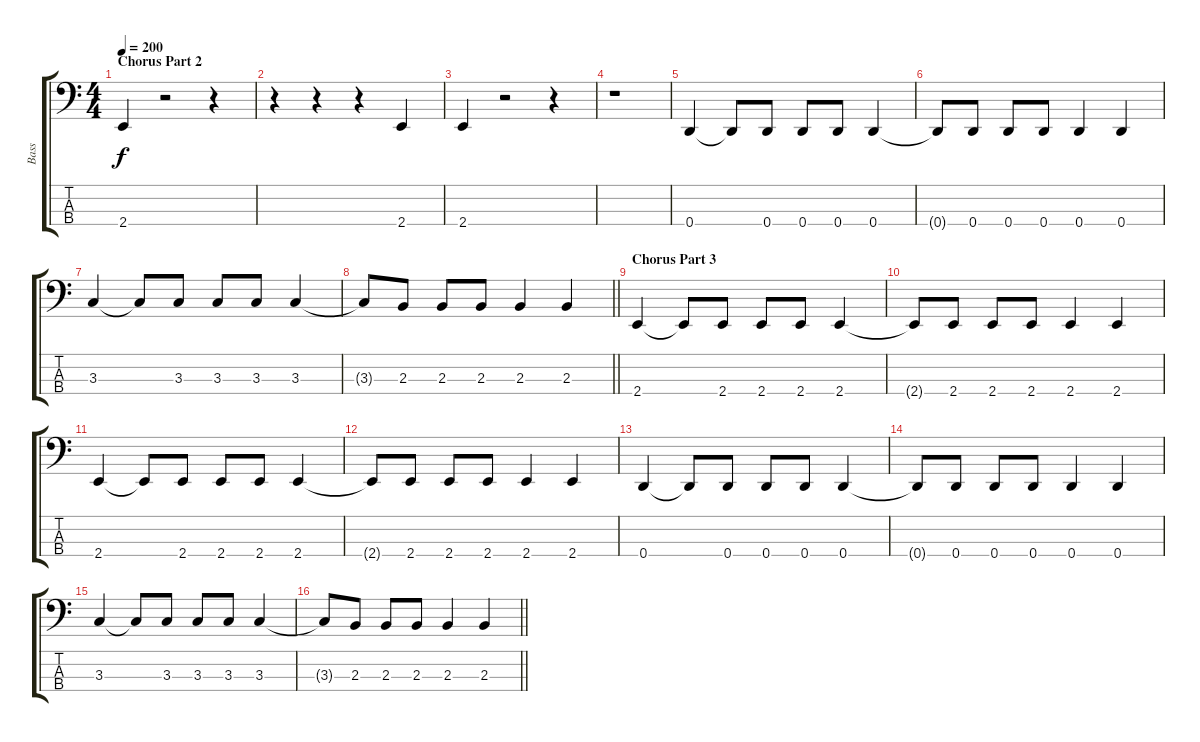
\track ("Bass" "Bass") {instrument electricbasspick}
\staff {score tabs}
\tuning (G2 D2 A1 D1) {hide}
\ts (4 4)
\section ("" "Chorus Part 2")
\tempo 200
\clef f4
\ks c
2.4.4{dy f} r.2 r.4 |
r.4 r.4 r.4 2.4.4 |
2.4.4 r.2 r.4 |
r.1 |
0.4.4 0.4{t}.8 0.4.8 0.4.8 0.4.8 0.4.4 |
0.4{t}.8 0.4.8 0.4.8 0.4.8 0.4.4 0.4.4 |
3.3.4 3.3{t}.8 3.3.8 3.3.8 3.3.8 3.3.4 |
\barLineRight lightlight
3.3{t}.8 2.3.8 2.3.8 2.3.8 2.3.4 2.3.4 |
\section ("" "Chorus Part 3")
2.4.4 2.4{t}.8 2.4.8 2.4.8 2.4.8 2.4.4 |
2.4{t}.8 2.4.8 2.4.8 2.4.8 2.4.4 2.4.4 |
2.4.4 2.4{t}.8 2.4.8 2.4.8 2.4.8 2.4.4 |
2.4{t}.8 2.4.8 2.4.8 2.4.8 2.4.4 2.4.4 |
0.4.4 0.4{t}.8 0.4.8 0.4.8 0.4.8 0.4.4 |
0.4{t}.8 0.4.8 0.4.8 0.4.8 0.4.4 0.4.4 |
3.3.4 3.3{t}.8 3.3.8 3.3.8 3.3.8 3.3.4 |
\barLineRight lightlight
3.3{t}.8 2.3.8 2.3.8 2.3.8 2.3.4 2.3.4
